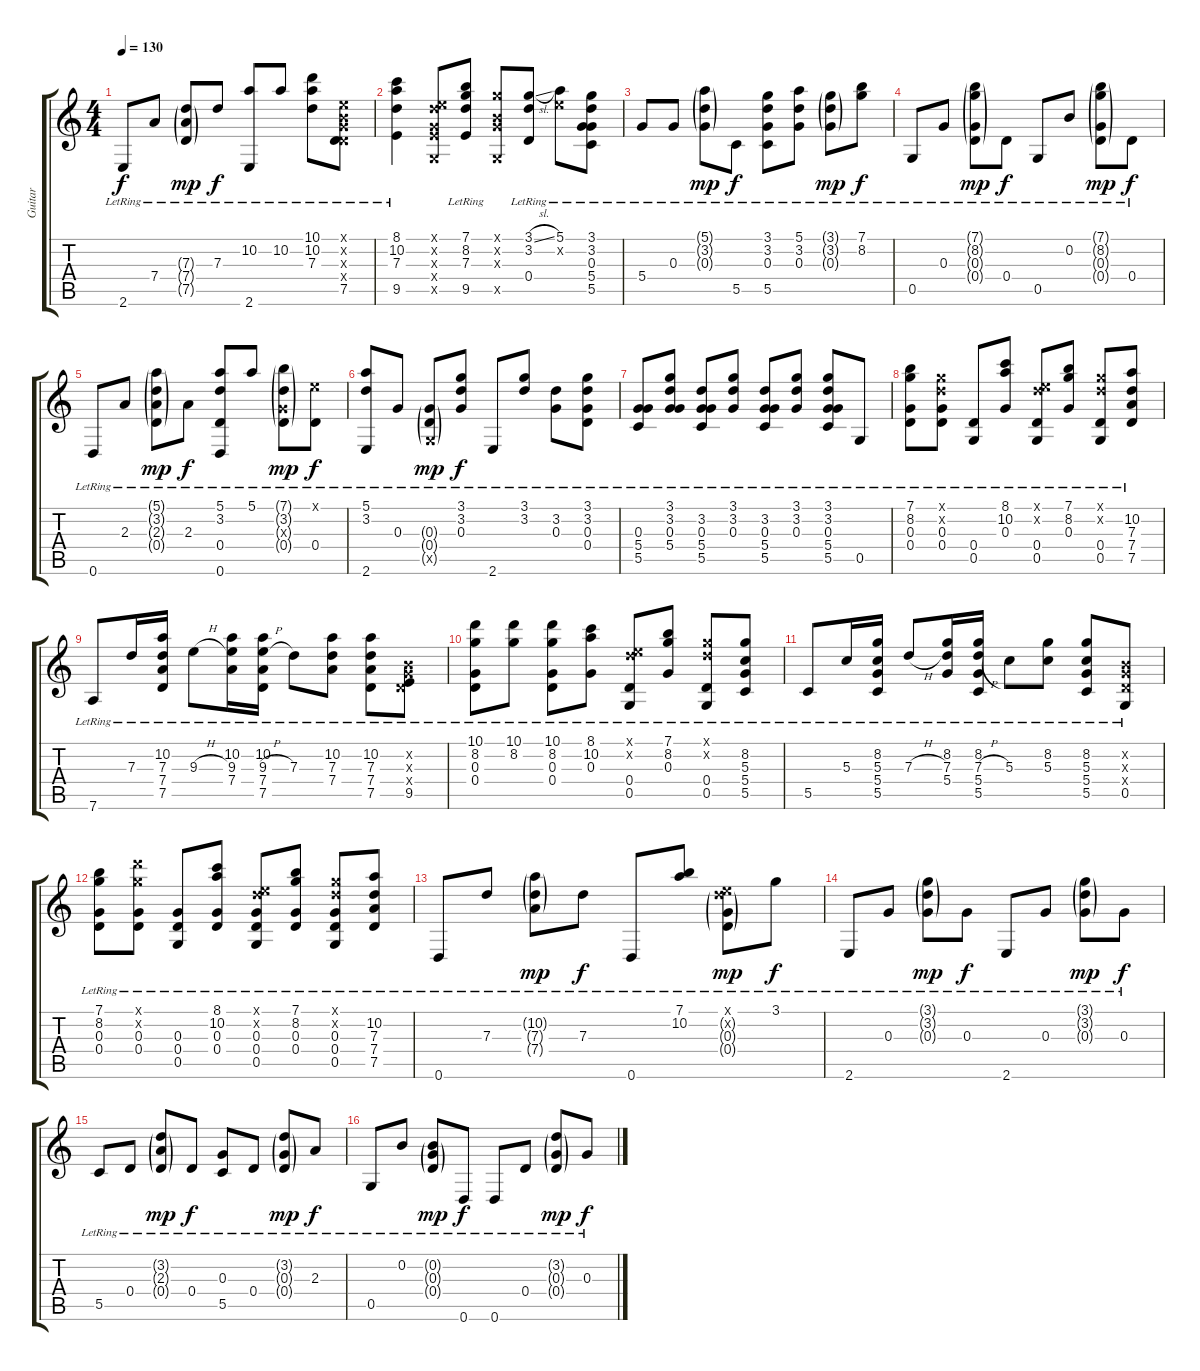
\track ("Guitar" "Guitar") {instrument acousticguitarsteel}
\staff {score tabs}
\tuning (E4 B3 G3 D3 G2 D2) {hide}
\ts (4 4)
\tempo 130
\clef g2
\ks c
2.6{lr}.8{dy f} 7.4{lr}.8 (7.3{g lr} 7.4{g lr} 7.5{g lr}).8{dy mp} 7.3{lr}.8{dy f} (10.2{lr} 2.6{lr}).8 10.2{lr}.8 (10.1{lr} 10.2{lr} 7.3{lr}).8 (0.1{x} 0.2{x} 0.3{x} 0.4{x} 7.5{lr}).8 |
(8.1{lr} 10.2{lr} 7.3{lr} 9.5{lr}).4 (0.1{x} 3.2{x} 0.3{x} 2.4{x} 0.5{x}).8 (7.1{lr} 8.2{lr} 7.3{lr} 9.5{lr}).8 (3.1{x} 0.2{x} 0.3{x} 0.5{x}).8 (3.1{sl lr} 3.2{lr} 0.4{lr}).8 (5.1{lr} 5.2{x}).8 (3.1{lr} 3.2{lr} 0.3{lr} 5.4{lr} 5.5{lr}).8 |
5.4{lr}.8 0.3{lr}.8 (5.1{g lr} 3.2{g lr} 0.3{g lr}).8{dy mp} 5.5{lr}.8{dy f} (3.1{lr} 3.2{lr} 0.3{lr} 5.5{lr}).8 (5.1{lr} 3.2{lr} 0.3{lr}).8 (3.1{g lr} 3.2{g lr} 0.3{g lr}).8{dy mp} (7.1{lr} 8.2{lr}).8{dy f} |
0.5{lr}.8 0.3{lr}.8 (7.1{g lr} 8.2{g lr} 0.3{g lr} 0.4{g lr}).8{dy mp} 0.4{lr}.8{dy f} 0.5{lr}.8 0.2{lr}.8 (7.1{g lr} 8.2{g lr} 0.3{g lr} 0.4{g lr}).8{dy mp} 0.4{lr}.8{dy f} |
0.6{lr}.8 2.3{lr}.8 (5.1{g lr} 3.2{g lr} 2.3{g lr} 0.4{g lr}).8{dy mp} 2.3{lr}.8{dy f} (5.1{lr} 3.2{lr} 0.4{lr} 0.6{lr}).8 5.1{lr}.8 (7.1{g lr} 3.2{g lr} 0.3{g x} 0.4{g lr}).8{dy mp} (0.1{x} 0.4{lr}).8{dy f} |
(5.1{lr} 3.2{lr} 2.6{lr}).8 0.3{lr}.8 (0.3{g lr} 0.4{g lr} 0.5{g x}).8{dy mp} (3.1{lr} 3.2{lr} 0.3{lr}).8{dy f} 2.6{lr}.8 (3.1{lr} 3.2{lr}).8 (3.2{lr} 0.3{lr}).8 (3.1{lr} 3.2{lr} 0.3{lr} 0.4{lr}).8 |
(0.3{lr} 5.4{lr} 5.5{lr}).8 (3.1{lr} 3.2{lr} 0.3{lr} 5.4{lr}).8 (3.2{lr} 0.3{lr} 5.4{lr} 5.5{lr}).8 (3.1{lr} 3.2{lr} 0.3{lr}).8 (3.2{lr} 0.3{lr} 5.4{lr} 5.5{lr}).8 (3.1{lr} 3.2{lr} 0.3{lr}).8 (3.1{lr} 3.2{lr} 0.3{lr} 5.4{lr} 5.5{lr}).8 0.5{lr}.8 |
(7.1{lr} 8.2{lr} 0.3{lr} 0.4{lr}).8 (3.1{x} 3.2{x} 0.3{lr} 0.4{lr}).8 (0.4{lr} 0.5{lr}).8 (8.1{lr} 10.2{lr} 0.3{lr}).8 (0.1{x} 3.2{x} 0.4{lr} 0.5{lr}).8 (7.1{lr} 8.2{lr} 0.3{lr}).8 (3.1{x} 3.2{x} 0.4{lr} 0.5{lr}).8 (10.2{lr} 7.3{lr} 7.4{lr} 7.5{lr}).8 |
7.6{lr}.8 7.3{lr}.16 (10.2{lr} 7.3{lr} 7.4{lr} 7.5{lr}).16 9.3{h lr}.8 (10.2{lr} 9.3{lr} 7.4{lr}).16 (10.2{lr} 9.3{h lr} 7.4{lr} 7.5{lr}).16 7.3{lr}.8 (10.2{lr} 7.3{lr} 7.4{lr}).8 (10.2{lr} 7.3{lr} 7.4{lr} 7.5{lr}).8 (0.2{x} 0.3{x} 0.4{x} 9.5{lr}).8 |
(10.1{lr} 8.2{lr} 0.3{lr} 0.4{lr}).8 (10.1{lr} 8.2{lr}).8 (10.1{lr} 8.2{lr} 0.3{lr} 0.4{lr}).8 (8.1{lr} 10.2{lr} 0.3{lr}).8 (0.1{x} 3.2{x} 0.4{lr} 0.5{lr}).8 (7.1{lr} 8.2{lr} 0.3{lr}).8 (3.1{x} 3.2{x} 0.4{lr} 0.5{lr}).8 (8.2{lr} 5.3{lr} 5.4{lr} 5.5{lr}).8 |
5.5{lr}.8 5.3{lr}.16 (8.2{lr} 5.3{lr} 5.4{lr} 5.5{lr}).16 7.3{h lr}.8 (8.2{lr} 7.3{lr} 5.4{lr}).16 (8.2{lr} 7.3{h lr} 5.4{lr} 5.5{lr}).16 5.3{lr}.8 (8.2{lr} 5.3{lr}).8 (8.2{lr} 5.3{lr} 5.4{lr} 5.5{lr}).8 (0.2{x} 0.3{x} 0.4{x} 0.5{lr}).8 |
(7.1{lr} 8.2{lr} 0.3{lr} 0.4{lr}).8 (10.1{x} 8.2{x} 0.3{lr} 0.4{lr}).8 (0.3{lr} 0.4{lr} 0.5{lr}).8 (8.1{lr} 10.2{lr} 0.3{lr} 0.4{lr}).8 (0.1{x} 3.2{x} 0.3{lr} 0.4{lr} 0.5{lr}).8 (7.1{lr} 8.2{lr} 0.3{lr} 0.4{lr}).8 (3.1{x} 3.2{x} 0.3{lr} 0.4{lr} 0.5{lr}).8 (10.2{lr} 7.3{lr} 7.4{lr} 7.5{lr}).8 |
0.6{lr}.8 7.3{lr}.8 (10.2{g lr} 7.3{g lr} 7.4{g lr}).8{dy mp} 7.3{lr}.8{dy f} 0.6{lr}.8 (7.1{lr} 10.2{lr}).8 (0.1{x} 3.2{g x} 0.3{g lr} 0.4{g lr}).8{dy mp} 3.1{lr}.8{dy f} |
2.6{lr}.8 0.3{lr}.8 (3.1{g lr} 3.2{g lr} 0.3{g lr}).8{dy mp} 0.3{lr}.8{dy f} 2.6{lr}.8 0.3{lr}.8 (3.1{g lr} 3.2{g lr} 0.3{g lr}).8{dy mp} 0.3{lr}.8{dy f} |
5.5{lr}.8 0.4{lr}.8 (3.2{g lr} 2.3{g lr} 0.4{g lr}).8{dy mp} 0.4{lr}.8{dy f} (0.3{lr} 5.5{lr}).8 0.4{lr}.8 (3.2{g lr} 0.3{g lr} 0.4{g lr}).8{dy mp} 2.3{lr}.8{dy f} |
0.5{lr}.8 0.2{lr}.8 (0.2{g lr} 0.3{g lr} 0.4{g lr}).8{dy mp} 0.6{lr}.8{dy f} 0.6{lr}.8 0.4{lr}.8 (3.2{g lr} 0.3{g lr} 0.4{g lr}).8{dy mp} 0.3{lr}.8{dy f}
